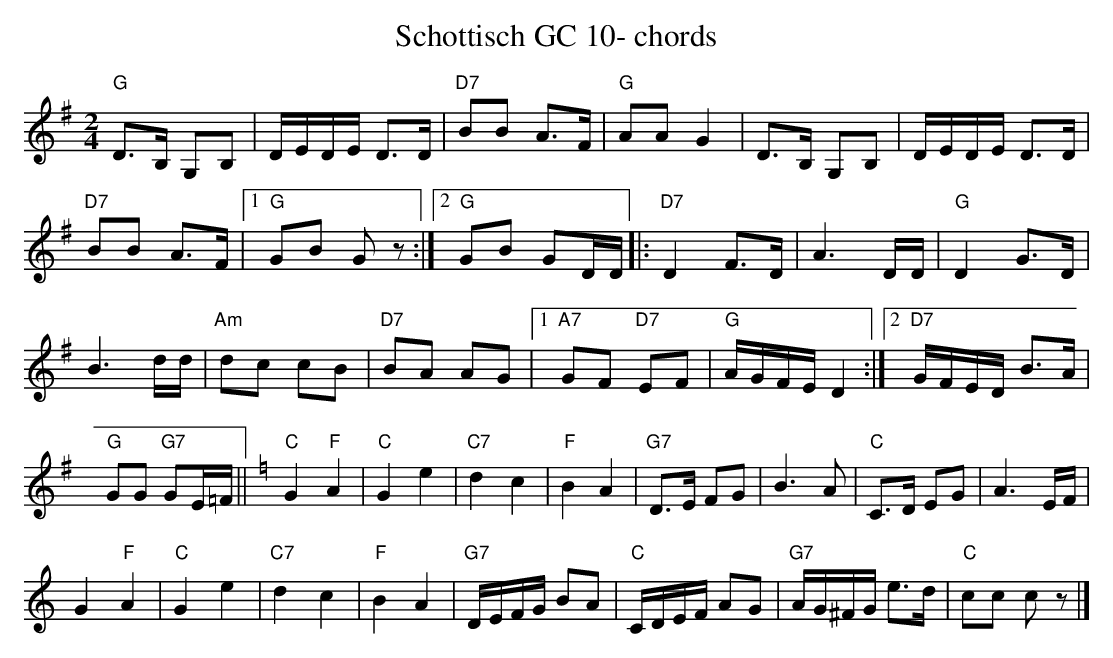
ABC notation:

X:1
T:Schottisch GC 10- chords
M:2/4
L:1/16
K:Gmaj%%MIDI gchordon
"G"D3B, G,2B,2 | DEDE D3D | "D7"B2B2 A3F | "G"A2A2G4 | D3B, G,2B,2 | DEDE D3D |
"D7"B2B2 A3F |1 "G"G2B2 G2z2 :|2 "G"G2B2 G2DD |: "D7"D4 F3D | A6DD | "G"D4G3D |
B6dd | "Am"d2c2 c2B2 | "D7"B2A2 A2G2 |1 "A7"G2F2 "D7"E2F2 | "G"AGFE D4 :|2 "D7"GFED B3A |
"G"G2G2 "G7"G2E=F || [K:Cmaj] "C"G4"F"A4 | "C"G4 e4 | "C7"d4c4 | "F"B4A4 | "G7"D3E F2G2 | B6A2 | "C"C3D E2G2 | A6EF |
G4"F"A4 | "C"G4 e4 | "C7"d4c4 | "F"B4A4 | "G7"DEFG B2A2 | "C"CDEF A2G2 | "G7"AG^FG e3d | "C"c2c2 c2z2 |]
